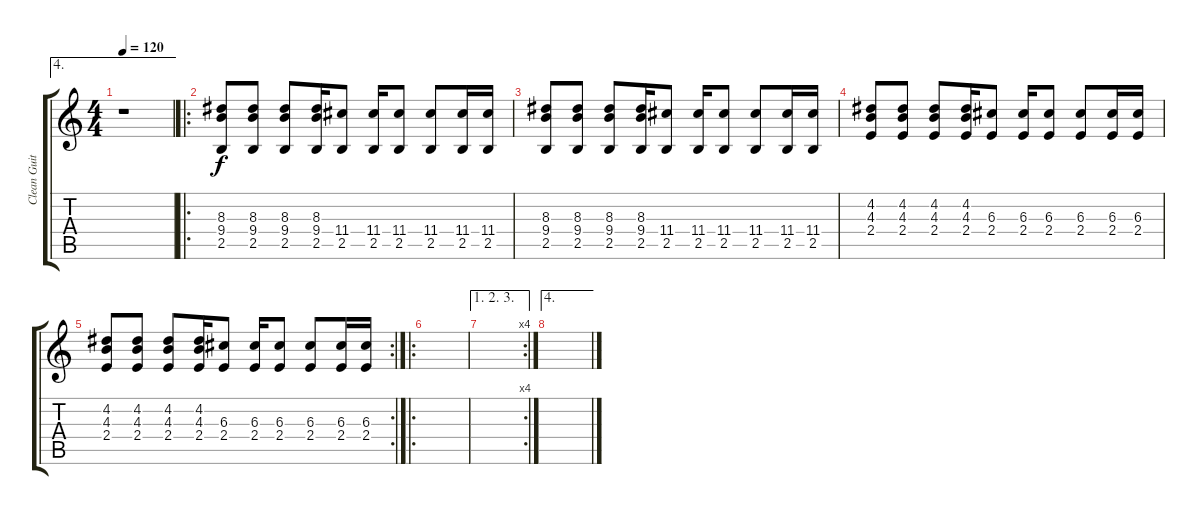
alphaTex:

\track ("Clean Guitar (Tom DeLonge)" "Clean Guit") {instrument electricguitarclean}
\staff {score tabs}
\tuning (E4 B3 G3 D3 A2 E2) {hide}
\ae 4
\ts (4 4)
\tempo 120
\clef g2
\ks c
r.1{dy f} |
\ro
(8.3 9.4 2.5).8 (8.3 9.4 2.5).8 (8.3 9.4 2.5).8 (8.3 9.4 2.5).16 (11.4 2.5).8 (11.4 2.5).16 (11.4 2.5).8 (11.4 2.5).8 (11.4 2.5).16 (11.4 2.5).16 |
(8.3 9.4 2.5).8 (8.3 9.4 2.5).8 (8.3 9.4 2.5).8 (8.3 9.4 2.5).16 (11.4 2.5).8 (11.4 2.5).16 (11.4 2.5).8 (11.4 2.5).8 (11.4 2.5).16 (11.4 2.5).16 |
(4.2 4.3 2.4).8 (4.2 4.3 2.4).8 (4.2 4.3 2.4).8 (4.2 4.3 2.4).16 (6.3 2.4).8 (6.3 2.4).16 (6.3 2.4).8 (6.3 2.4).8 (6.3 2.4).16 (6.3 2.4).16 |
\rc 2
(4.2 4.3 2.4).8 (4.2 4.3 2.4).8 (4.2 4.3 2.4).8 (4.2 4.3 2.4).16 (6.3 2.4).8 (6.3 2.4).16 (6.3 2.4).8 (6.3 2.4).8 (6.3 2.4).16 (6.3 2.4).16 |
\ro
|
\ae (1 2 3)
\rc 4
|
\ae 4
